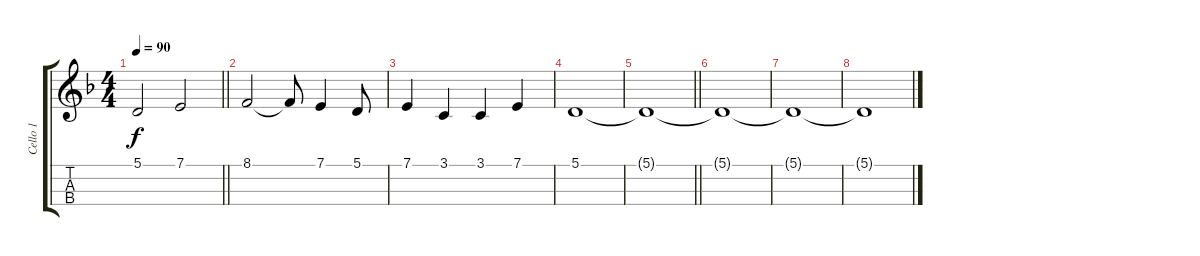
\track ("Cello 1" "Cello 1") {instrument cello}
\staff {score tabs}
\tuning (A3 D3 G2 C2) {hide}
\ts (4 4)
\tempo 90
\clef g2
\barLineRight lightlight
\ks dminor
5.1{t}.2{dy f} 7.1.2 |
8.1.2 8.1{t}.8 7.1.4 5.1.8 |
7.1.4 3.1.4 3.1.4 7.1.4 |
5.1.1 |
\barLineRight lightlight
5.1{t}.1 |
5.1{t}.1 |
5.1{t}.1 |
5.1{t}.1
